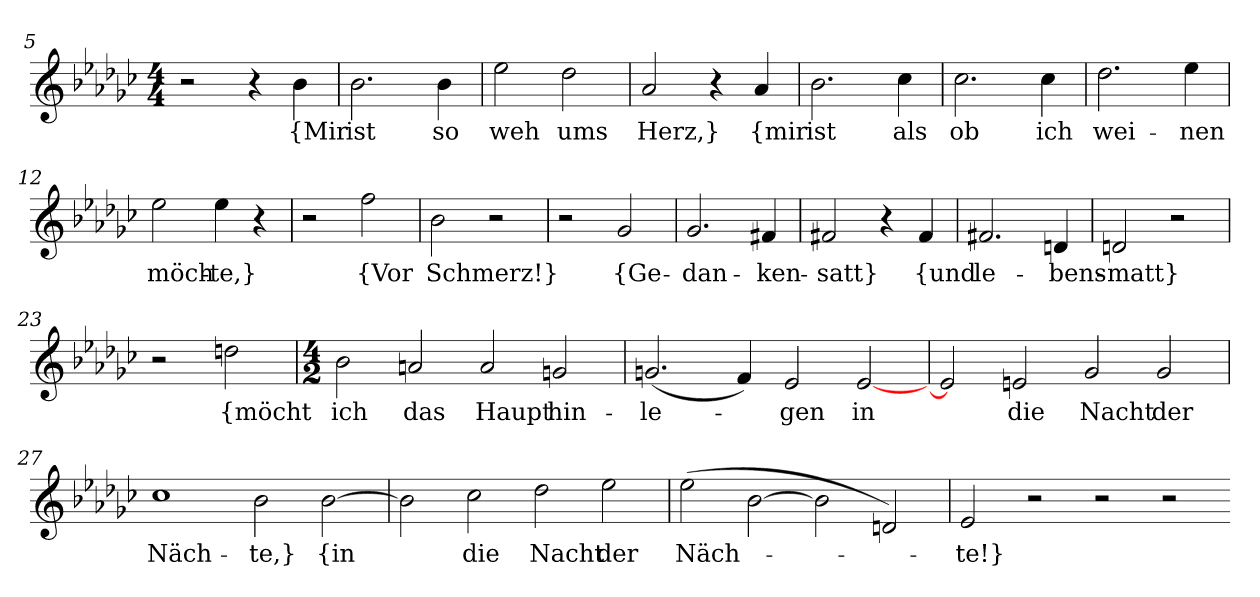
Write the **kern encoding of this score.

**kern	**text
*part1	*part1
*staff1	*staff1
*clefG2	*
*k[b-e-a-d-g-c-]	*
*M4/4	*
=5	=5
2r	.
4r	.
4b-	{Mir
=6	=6
2.b-	ist
4b-	so
=7	=7
2ee-	weh
2dd-	ums
=8	=8
2a-	Herz,}
4r	.
4a-	{mir
=9	=9
2.b-	ist
4cc-	als
=10	=10
2.cc-	ob
4cc-	ich
=11	=11
2.dd-	wei-
4ee-	-nen
=12	=12
2ee-	möch-
4ee-	-te,}
4r	.
=13	=13
2r	.
2ff	{Vor
=14	=14
2b-	Schmerz!}
2r	.
=17	=17
2r	.
2g-	{Ge-
=18	=18
2.g-	dan-
4f#X	-ken-
=19	=19
2f#X	-satt}
4r	.
4f#	{und
=20	=20
2.f#X	le-
4dn	-bens-
=21	=21
2dn	-matt}
2r	.
=23	=23
2r	.
2ddn	{möcht
=24	=24
*M4/2	*
2b-	ich
2an	das
2a	Haupt
2gn	hin-
=25	=25
(2.gn	-le-
4f)	.
2e-	-gen
[2e-	in
=26	=26
2e]	.
2en	die
2g-	Nacht
2g-	der
=27	=27
1cc-	Näch-
2b-	-te,}
[2b-	{in
=28	=28
2b-]	.
2cc-	die
2dd-	Nacht
2ee-	der
=29	=29
(2ee-	Näch-
[2b-	.
2b-]	.
2dn)	.
=30	=30
2e-	-te!}
2r	.
2r	.
2r	.
=-	=-
*-	*-
